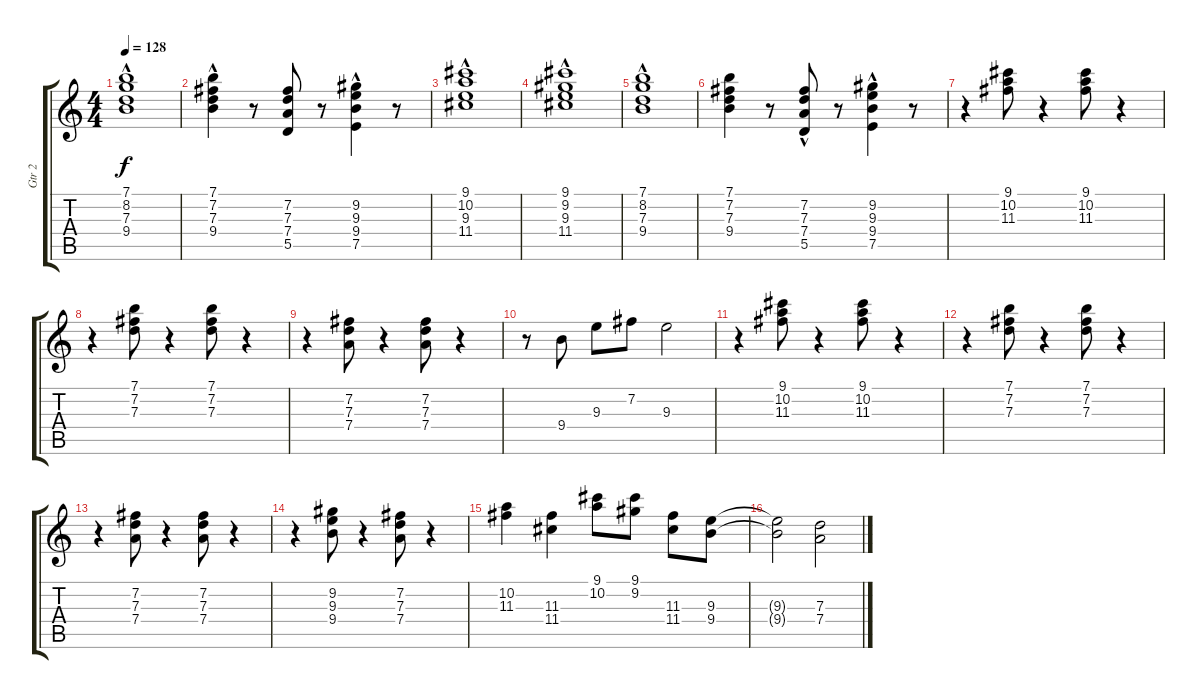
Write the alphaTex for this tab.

\track ("Gtr 2" "Gtr 2") {instrument overdrivenguitar}
\staff {score tabs}
\tuning (E4 B3 G3 D3 A2 E2) {hide}
\ts (4 4)
\tempo 128
\clef g2
\ks c
(7.1{hac} 8.2 7.3 9.4).1{dy f} |
(7.1{hac} 7.2 7.3 9.4).4 r.8 (7.2 7.3 7.4 5.5).8 r.8 (9.2{hac} 9.3 9.4 7.5).4 r.8 |
(9.1{hac} 10.2 9.3 11.4).1 |
(9.1{hac} 9.2 9.3 11.4).1 |
(7.1{hac} 8.2 7.3 9.4).1 |
(7.1 7.2 7.3 9.4).4 r.8 (7.2{hac} 7.3 7.4 5.5).8 r.8 (9.2{hac} 9.3 9.4 7.5).4 r.8 |
r.4 (9.1 10.2 11.3).8 r.4 (9.1 10.2 11.3).8 r.4 |
r.4 (7.1 7.2 7.3).8 r.4 (7.1 7.2 7.3).8 r.4 |
r.4 (7.2 7.3 7.4).8 r.4 (7.2 7.3 7.4).8 r.4 |
r.8 9.4.8 9.3.8 7.2.8 9.3.2 |
r.4 (9.1 10.2 11.3).8 r.4 (9.1 10.2 11.3).8 r.4 |
r.4 (7.1 7.2 7.3).8 r.4 (7.1 7.2 7.3).8 r.4 |
r.4 (7.2 7.3 7.4).8 r.4 (7.2 7.3 7.4).8 r.4 |
r.4 (9.2 9.3 9.4).8 r.4 (7.2 7.3 7.4).8 r.4 |
(10.2 11.3).4 (11.3 11.4).4 (9.1 10.2).8 (9.1 9.2).8 (11.3 11.4).8 (9.3 9.4).8 |
(9.3{t} 9.4{t}).2 (7.3 7.4).2
